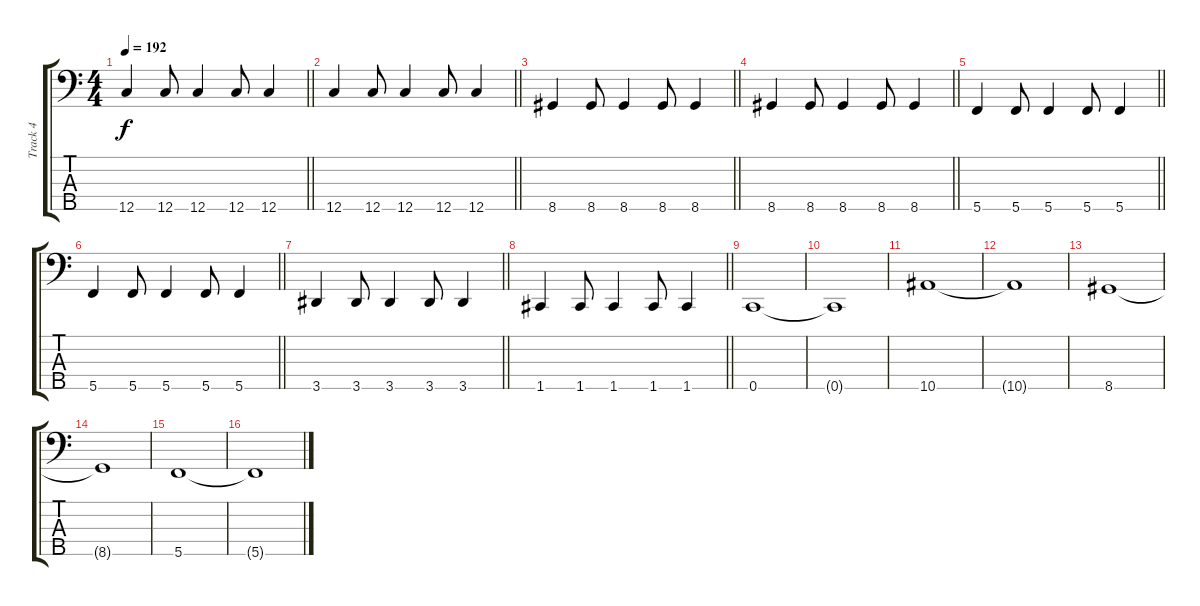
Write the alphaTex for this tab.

\track ("Track 4" "Track 4") {instrument electricbassfinger}
\staff {score tabs}
\tuning (Bb2 F2 C2 G1 C1) {hide}
\ts (4 4)
\tempo 192
\clef f4
\barLineRight lightlight
\ks c
12.5.4{dy f} 12.5.8 12.5.4 12.5.8 12.5.4 |
\barLineRight lightlight
12.5.4 12.5.8 12.5.4 12.5.8 12.5.4 |
\barLineRight lightlight
8.5.4 8.5.8 8.5.4 8.5.8 8.5.4 |
\barLineRight lightlight
8.5.4 8.5.8 8.5.4 8.5.8 8.5.4 |
\barLineRight lightlight
5.5.4 5.5.8 5.5.4 5.5.8 5.5.4 |
\barLineRight lightlight
5.5.4 5.5.8 5.5.4 5.5.8 5.5.4 |
\barLineRight lightlight
3.5.4 3.5.8 3.5.4 3.5.8 3.5.4 |
\barLineRight lightlight
1.5.4 1.5.8 1.5.4 1.5.8 1.5.4 |
0.5.1 |
0.5{t}.1 |
10.5.1 |
10.5{t}.1 |
8.5.1 |
8.5{t}.1 |
5.5.1 |
5.5{t}.1
